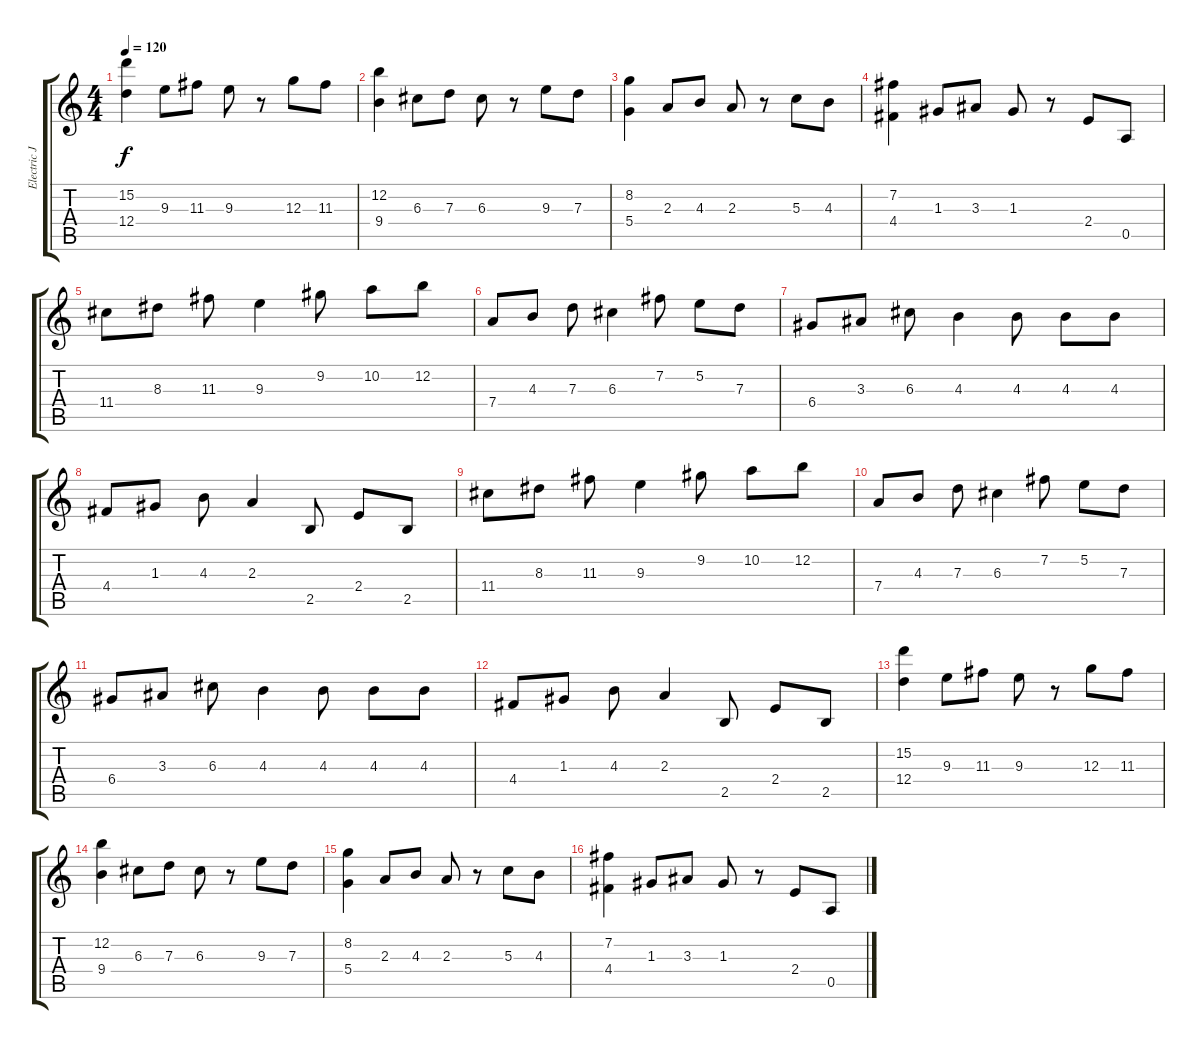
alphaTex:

\track ("Electric Jazz Guitar" "Electric J") {instrument electricguitarjazz}
\staff {score tabs}
\tuning (E4 B3 G3 D3 A2 E2) {hide}
\ts (4 4)
\tempo 120
\clef g2
\ks c
(15.2 12.4).4{dy f} 9.3.8 11.3.8 9.3.8 r.8 12.3.8 11.3.8 |
(12.2 9.4).4 6.3.8 7.3.8 6.3.8 r.8 9.3.8 7.3.8 |
(8.2 5.4).4 2.3.8 4.3.8 2.3.8 r.8 5.3.8 4.3.8 |
(7.2 4.4).4 1.3.8 3.3.8 1.3.8 r.8 2.4.8 0.5.8 |
11.4.8 8.3.8 11.3.8 9.3.4 9.2.8 10.2.8 12.2.8 |
7.4.8 4.3.8 7.3.8 6.3.4 7.2.8 5.2.8 7.3.8 |
6.4.8 3.3.8 6.3.8 4.3.4 4.3.8 4.3.8 4.3.8 |
4.4.8 1.3.8 4.3.8 2.3.4 2.5.8 2.4.8 2.5.8 |
11.4.8 8.3.8 11.3.8 9.3.4 9.2.8 10.2.8 12.2.8 |
7.4.8 4.3.8 7.3.8 6.3.4 7.2.8 5.2.8 7.3.8 |
6.4.8 3.3.8 6.3.8 4.3.4 4.3.8 4.3.8 4.3.8 |
4.4.8 1.3.8 4.3.8 2.3.4 2.5.8 2.4.8 2.5.8 |
(15.2 12.4).4 9.3.8 11.3.8 9.3.8 r.8 12.3.8 11.3.8 |
(12.2 9.4).4 6.3.8 7.3.8 6.3.8 r.8 9.3.8 7.3.8 |
(8.2 5.4).4 2.3.8 4.3.8 2.3.8 r.8 5.3.8 4.3.8 |
(7.2 4.4).4 1.3.8 3.3.8 1.3.8 r.8 2.4.8 0.5.8
